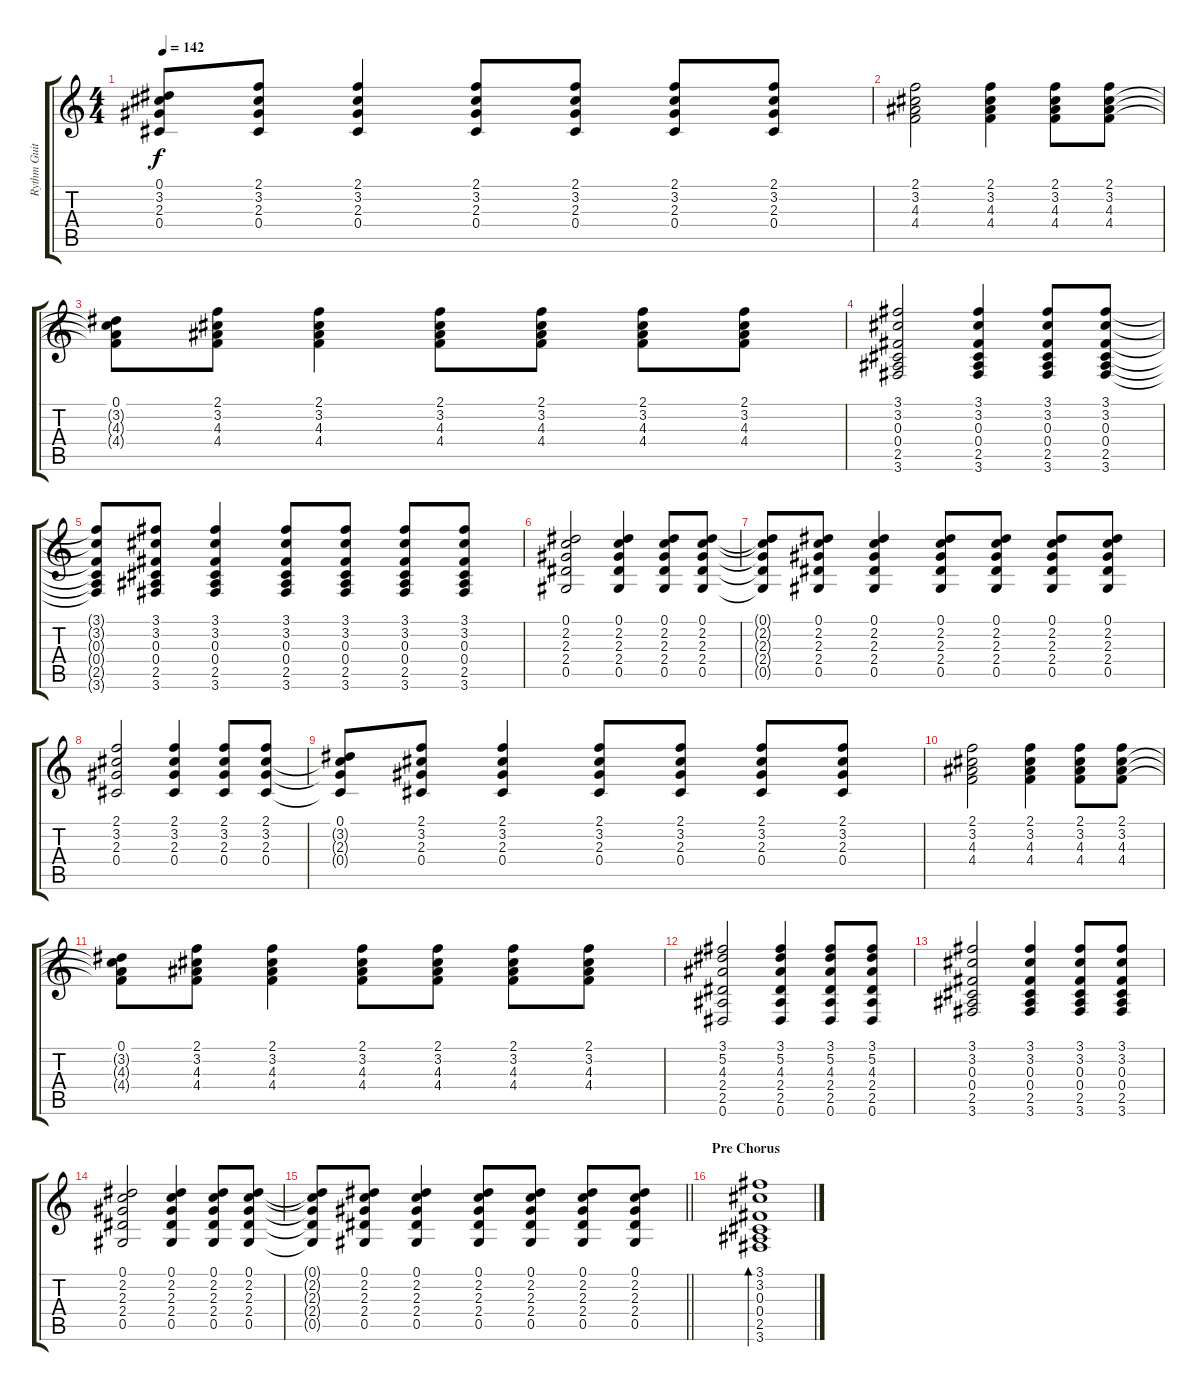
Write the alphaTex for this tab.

\track ("Rythm Guitar" "Rythm Guit") {instrument acousticguitarsteel}
\staff {score tabs}
\tuning (Eb4 Bb3 Gb3 Db3 Ab2 Eb2) {hide}
\ts (4 4)
\tempo 142
\clef g2
\ks c
(0.1 3.2{t} 2.3{t} 0.4{t}).8{dy f} (2.1 3.2 2.3 0.4).8 (2.1 3.2 2.3 0.4).4 (2.1 3.2 2.3 0.4).8 (2.1 3.2 2.3 0.4).8 (2.1 3.2 2.3 0.4).8 (2.1 3.2 2.3 0.4).8 |
(2.1 3.2 4.3 4.4).2 (2.1 3.2 4.3 4.4).4 (2.1 3.2 4.3 4.4).8 (2.1 3.2 4.3 4.4).8 |
(0.1 3.2{t} 4.3{t} 4.4{t}).8 (2.1 3.2 4.3 4.4).8 (2.1 3.2 4.3 4.4).4 (2.1 3.2 4.3 4.4).8 (2.1 3.2 4.3 4.4).8 (2.1 3.2 4.3 4.4).8 (2.1 3.2 4.3 4.4).8 |
(3.1 3.2 0.3 0.4 2.5 3.6).2 (3.1 3.2 0.3 0.4 2.5 3.6).4 (3.1 3.2 0.3 0.4 2.5 3.6).8 (3.1 3.2 0.3 0.4 2.5 3.6).8 |
(3.1{t} 3.2{t} 0.3{t} 0.4{t} 2.5{t} 3.6{t}).8 (3.1 3.2 0.3 0.4 2.5 3.6).8 (3.1 3.2 0.3 0.4 2.5 3.6).4 (3.1 3.2 0.3 0.4 2.5 3.6).8 (3.1 3.2 0.3 0.4 2.5 3.6).8 (3.1 3.2 0.3 0.4 2.5 3.6).8 (3.1 3.2 0.3 0.4 2.5 3.6).8 |
(0.1 2.2 2.3 2.4 0.5).2 (0.1 2.2 2.3 2.4 0.5).4 (0.1 2.2 2.3 2.4 0.5).8 (0.1 2.2 2.3 2.4 0.5).8 |
(0.1{t} 2.2{t} 2.3{t} 2.4{t} 0.5{t}).8 (0.1 2.2 2.3 2.4 0.5).8 (0.1 2.2 2.3 2.4 0.5).4 (0.1 2.2 2.3 2.4 0.5).8 (0.1 2.2 2.3 2.4 0.5).8 (0.1 2.2 2.3 2.4 0.5).8 (0.1 2.2 2.3 2.4 0.5).8 |
(2.1 3.2 2.3 0.4).2 (2.1 3.2 2.3 0.4).4 (2.1 3.2 2.3 0.4).8 (2.1 3.2 2.3 0.4).8 |
(0.1 3.2{t} 2.3{t} 0.4{t}).8 (2.1 3.2 2.3 0.4).8 (2.1 3.2 2.3 0.4).4 (2.1 3.2 2.3 0.4).8 (2.1 3.2 2.3 0.4).8 (2.1 3.2 2.3 0.4).8 (2.1 3.2 2.3 0.4).8 |
(2.1 3.2 4.3 4.4).2 (2.1 3.2 4.3 4.4).4 (2.1 3.2 4.3 4.4).8 (2.1 3.2 4.3 4.4).8 |
(0.1 3.2{t} 4.3{t} 4.4{t}).8 (2.1 3.2 4.3 4.4).8 (2.1 3.2 4.3 4.4).4 (2.1 3.2 4.3 4.4).8 (2.1 3.2 4.3 4.4).8 (2.1 3.2 4.3 4.4).8 (2.1 3.2 4.3 4.4).8 |
(3.1 5.2 4.3 2.4 2.5 0.6).2 (3.1 5.2 4.3 2.4 2.5 0.6).4 (3.1 5.2 4.3 2.4 2.5 0.6).8 (3.1 5.2 4.3 2.4 2.5 0.6).8 |
(3.1 3.2 0.3 0.4 2.5 3.6).2 (3.1 3.2 0.3 0.4 2.5 3.6).4 (3.1 3.2 0.3 0.4 2.5 3.6).8 (3.1 3.2 0.3 0.4 2.5 3.6).8 |
(0.1 2.2 2.3 2.4 0.5).2 (0.1 2.2 2.3 2.4 0.5).4 (0.1 2.2 2.3 2.4 0.5).8 (0.1 2.2 2.3 2.4 0.5).8 |
\barLineRight lightlight
(0.1{t} 2.2{t} 2.3{t} 2.4{t} 0.5{t}).8 (0.1 2.2 2.3 2.4 0.5).8 (0.1 2.2 2.3 2.4 0.5).4 (0.1 2.2 2.3 2.4 0.5).8 (0.1 2.2 2.3 2.4 0.5).8 (0.1 2.2 2.3 2.4 0.5).8 (0.1 2.2 2.3 2.4 0.5).8 |
\section ("" "Pre Chorus")
(3.1 3.2 0.3 0.4 2.5 3.6).1{bd 120}
